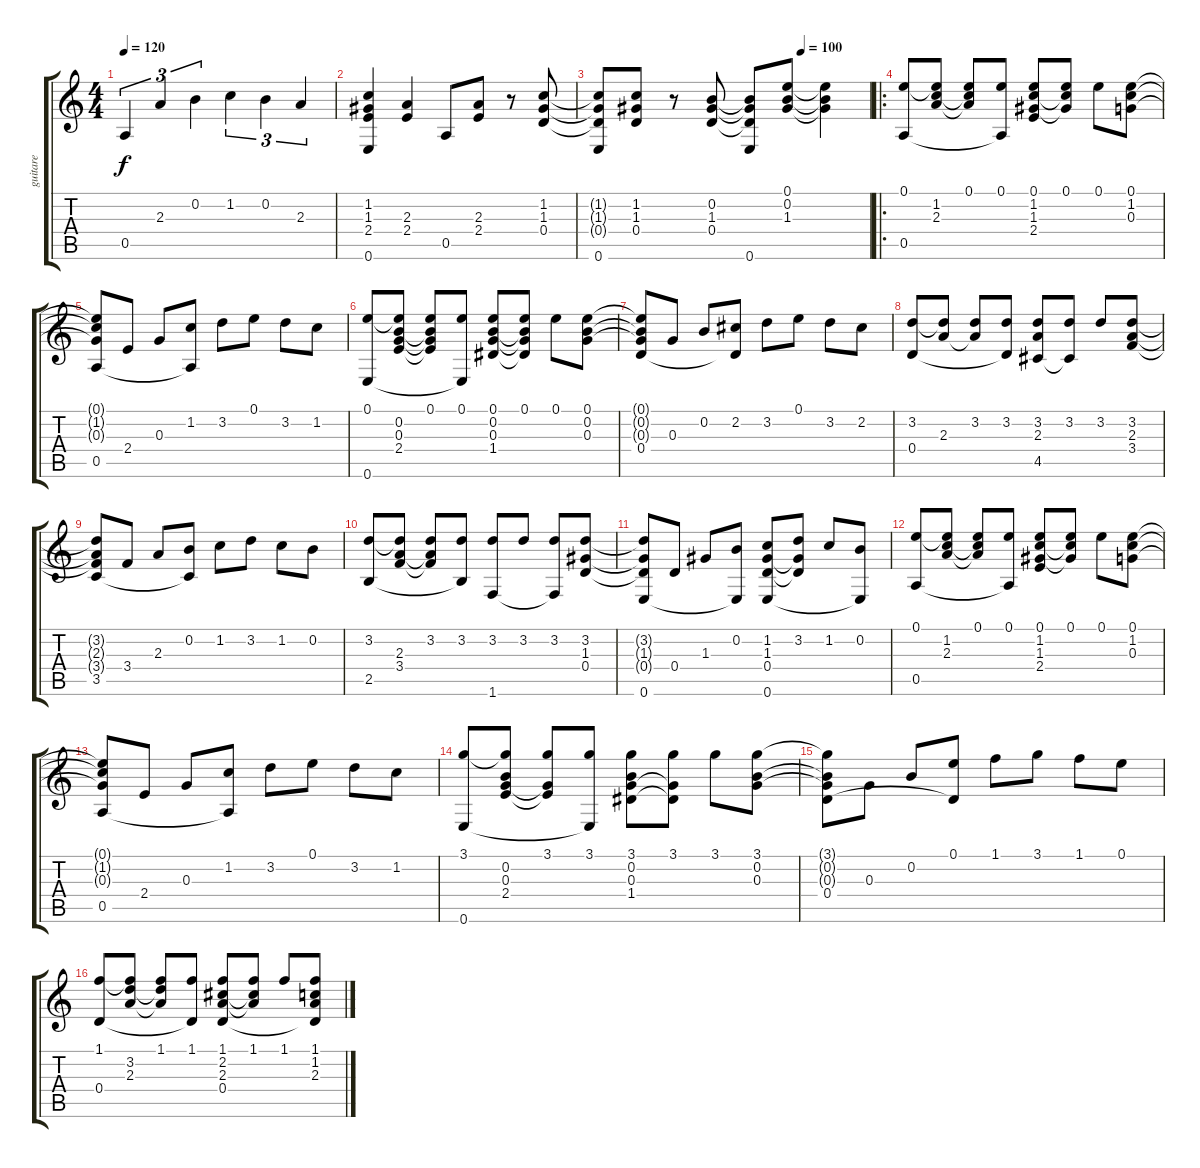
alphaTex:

\track ("guitare" "guitare") {instrument acousticguitarnylon}
\staff {score tabs}
\tuning (E4 B3 G3 D3 A2 E2) {hide}
\ts (4 4)
\tempo 120
\clef g2
\ks c
0.5.4{tu (3 2) dy f instrument acousticguitarnylon} 2.3.4{tu (3 2)} 0.2.4{tu (3 2)} 1.2.4{tu (3 2)} 0.2.4{tu (3 2)} 2.3.4{tu (3 2)} |
(1.2 1.3 2.4 0.6).4 (2.3 2.4).4 0.5.8 (2.3 2.4).8 r.8 (1.2 1.3 0.4).8 |
\tempo (100 0.75)
(1.2{t} 1.3{t} 0.4{t} 0.6).8 (1.2 1.3 0.4).8 r.8 (0.2 1.3 0.4).8 (0.2{t} 1.3{t} 0.4{t} 0.6).8 (0.1 0.2 1.3).8 (0.1{t} 0.2{t} 1.3{t}).4 |
\ro
(0.1 0.5).8 (0.1{t} 1.2 2.3).8 (0.1 1.2{t} 2.3{t}).8 (0.1 0.5{t}).8 (0.1 1.2 1.3 2.4).8 (0.1 1.2{t} 1.3{t}).8 0.1.8 (0.1 1.2 0.3).8 |
(0.1{t} 1.2{t} 0.3{t} 0.5).8 2.4.8 0.3.8 (1.2 0.5{t}).8 3.2.8 0.1.8 3.2.8 1.2.8 |
(0.1 0.6).8 (0.1{t} 0.2 0.3 2.4).8 (0.1 0.2{t} 0.3{t} 2.4{t}).8 (0.1 0.6{t}).8 (0.1 0.2 0.3 1.4).8 (0.1 0.2{t} 0.3{t} 1.4{t}).8 0.1.8 (0.1 0.2 0.3).8 |
(0.1{t} 0.2{t} 0.3{t} 0.4).8 0.3.8 0.2.8 (2.2 0.4{t}).8 3.2.8 0.1.8 3.2.8 2.2.8 |
(3.2 0.4).8 (3.2{t} 2.3).8 (3.2 2.3{t}).8 (3.2 0.4{t}).8 (3.2 2.3 4.5).8 (3.2 4.5{t}).8 3.2.8 (3.2 2.3 3.4).8 |
(3.2{t} 2.3{t} 3.4{t} 3.5).8 3.4.8 2.3.8 (0.2 3.5{t}).8 1.2.8 3.2.8 1.2.8 0.2.8 |
(3.2 2.5).8 (3.2{t} 2.3 3.4).8 (3.2 2.3{t} 3.4{t}).8 (3.2 2.5{t}).8 (3.2 1.6).8 3.2.8 (3.2 1.6{t}).8 (3.2 1.3 0.4).8 |
(3.2{t} 1.3{t} 0.4{t} 0.6).8 0.4.8 1.3.8 (0.2 0.6{t}).8 (1.2 1.3 0.4 0.6).8 (3.2 1.3{t} 0.4{t}).8 1.2.8 (0.2 0.6{t}).8 |
(0.1 0.5).8 (0.1{t} 1.2 2.3).8 (0.1 1.2{t} 2.3{t}).8 (0.1 0.5{t}).8 (0.1 1.2 1.3 2.4).8 (0.1 1.2{t} 1.3{t}).8 0.1.8 (0.1 1.2 0.3).8 |
(0.1{t} 1.2{t} 0.3{t} 0.5).8 2.4.8 0.3.8 (1.2 0.5{t}).8 3.2.8 0.1.8 3.2.8 1.2.8 |
(3.1 0.6).8 (3.1{t} 0.2 0.3 2.4).8 (3.1 0.3{t} 2.4{t}).8 (3.1 0.6{t}).8 (3.1 0.2 0.3 1.4).8 (3.1 0.3{t} 1.4{t}).8 3.1.8 (3.1 0.2 0.3).8 |
(3.1{t} 0.2{t} 0.3{t} 0.4).8 0.3.8 0.2.8 (0.1 0.4{t}).8 1.1.8 3.1.8 1.1.8 0.1.8 |
(1.1 0.4).8 (1.1{t} 3.2 2.3).8 (1.1 3.2{t} 2.3{t}).8 (1.1 0.4{t}).8 (1.1 2.2 2.3 0.4).8 (1.1 2.2{t} 2.3{t}).8 1.1.8 (1.1 1.2 2.3 0.4{t}).8
